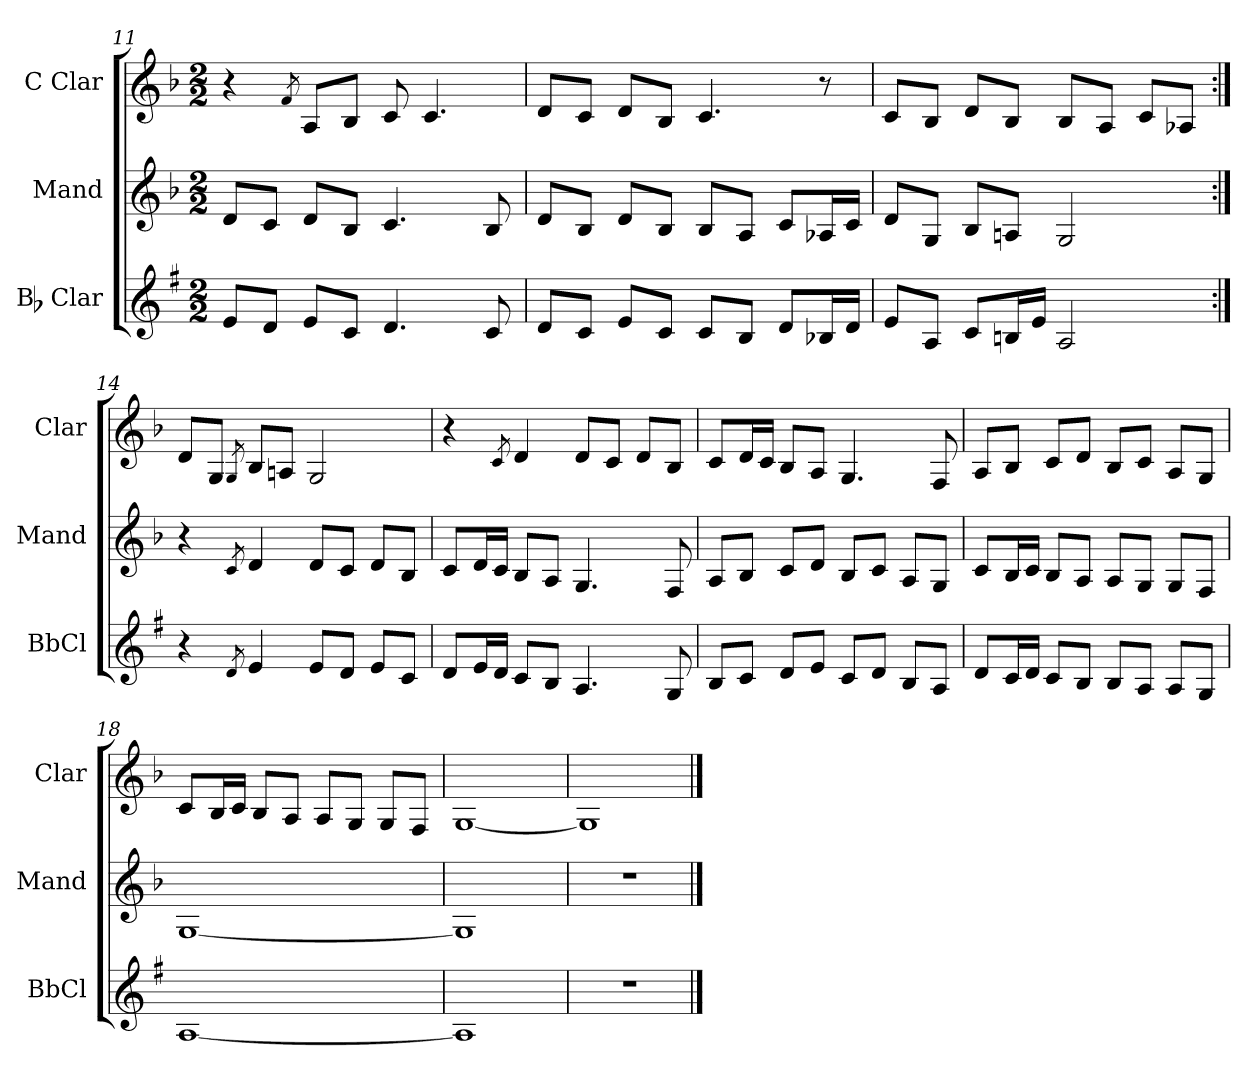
**kern	**kern	**kern
*part3	*part2	*part1
*staff3	*staff2	*staff1
*I"Bb Clar	*I"Mand	*I"C Clar
*I'BbCl	*I'Mand	*I'Clar
*clefG2	*clefG2	*clefG2
*k[f#]	*k[b-]	*k[b-]
*M2/2	*M2/2	*M2/2
=11	=11	=11
8e/L	8d/L	4r
8d/J	8c/J	.
.	.	8qf/
8e/L	8d/L	8A/L
8c/J	8B-/J	8B-/J
4.d/	4.c/	8c/
.	.	4.c/
8c/	8B-/	.
!!LO:LB:g=z
=12	=12	=12
8d/L	8d/L	8d/L
8c/J	8B-/J	8c/J
8e/L	8d/L	8d/L
8c/J	8B-/J	8B-/J
8c/L	8B-/L	4.c/
8B/J	8A/J	.
8d/L	8c/L	.
16B-X/L	16A-X/L	8r
16d/JJ	16c/JJ	.
=13	=13	=13
8e/L	8d/L	8c/L
8A/J	8G/J	8B-/J
8c/L	8B-/L	8d/L
16Bn/L	8An/J	8B-/J
16e/JJ	.	.
2A/	2G/	8B-/L
.	.	8A/J
.	.	8c/L
.	.	8A-X/J
=14:|!	=14:|!	=14:|!
4r	4r	8d/L
.	.	8G/J
8qd/	8qc/	8qG/
4e/	4d/	8B-/L
.	.	8An/J
8e/L	8d/L	2G/
8d/J	8c/J	.
8e/L	8d/L	.
8c/J	8B-/J	.
!!LO:PB:g=z
=15	=15	=15
8d/L	8c/L	4r
16e/L	16d/L	.
16d/JJ	16c/JJ	.
.	.	8qc/
8c/L	8B-/L	4d/
8B/J	8A/J	.
4.A/	4.G/	8d/L
.	.	8c/J
.	.	8d/L
8G/	8F/	8B-/J
=16	=16	=16
8B/L	8A/L	8c/L
8c/J	8B-/J	16d/L
.	.	16c/JJ
8d/L	8c/L	8B-/L
8e/J	8d/J	8A/J
8c/L	8B-/L	4.G/
8d/J	8c/J	.
8B/L	8A/L	.
8A/J	8G/J	8F/
=17	=17	=17
8d/L	8c/L	8A/L
16c/L	16B-/L	8B-/J
16d/JJ	16c/JJ	.
8c/L	8B-/L	8c/L
8B/J	8A/J	8d/J
8B/L	8A/L	8B-/L
8A/J	8G/J	8c/J
8A/L	8G/L	8A/L
8G/J	8F/J	8G/J
!!LO:LB:g=z
=18	=18	=18
[1A	[1G	8c/L
.	.	16B-/L
.	.	16c/JJ
.	.	8B-/L
.	.	8A/J
.	.	8A/L
.	.	8G/J
.	.	8G/L
.	.	8F/J
=19	=19	=19
1A]	1G]	[1G
=20	=20	=20
1r	1r	1G]
==	==	==
*-	*-	*-
